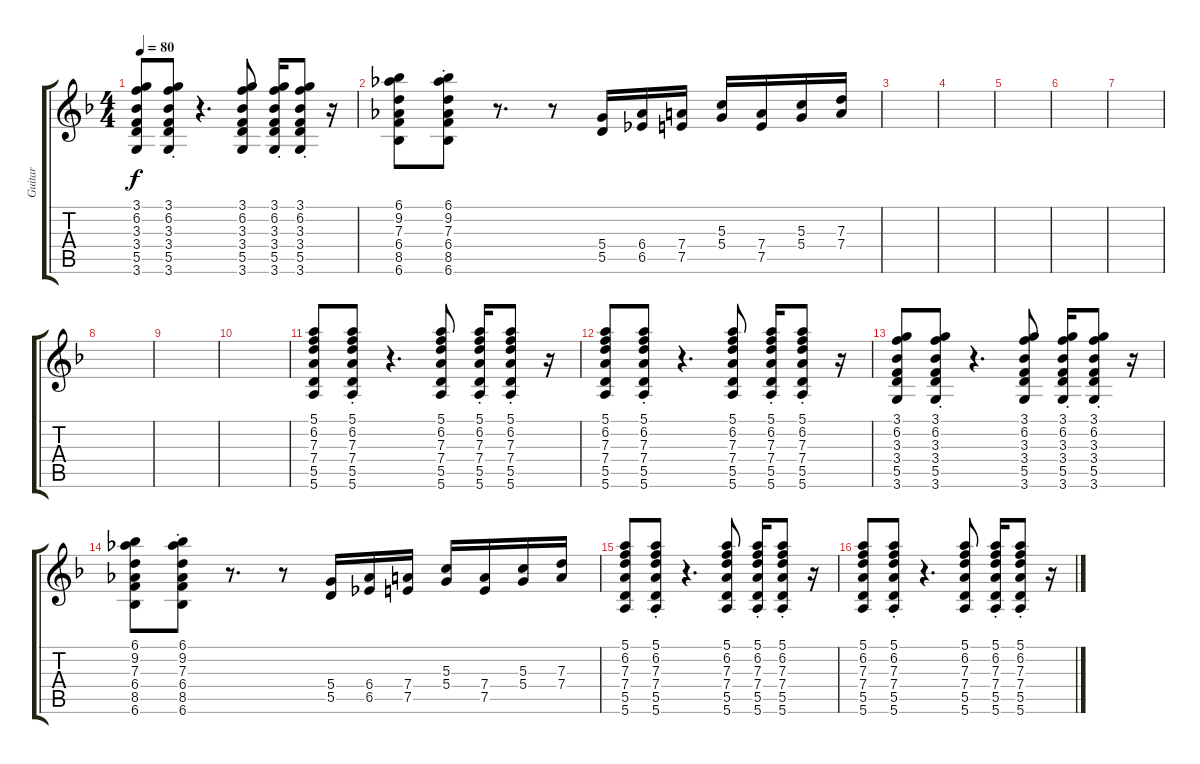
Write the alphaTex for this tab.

\track ("Guitar" "Guitar") {instrument electricguitarclean}
\staff {score tabs}
\tuning (E4 B3 G3 D3 A2 E2) {hide}
\ts (4 4)
\tempo 80
\clef g2
\ks dminor
(3.1 6.2 3.3 3.4 5.5 3.6).8{dy f} (3.1{st} 6.2{st} 3.3{st} 3.4{st} 5.5{st} 3.6{st}).8 r.4{d} (3.1 6.2 3.3 3.4 5.5 3.6).8 (3.1{st} 6.2{st} 3.3{st} 3.4{st} 5.5{st} 3.6{st}).16 (3.1{st} 6.2{st} 3.3{st} 3.4{st} 5.5{st} 3.6{st}).8 r.16 |
(6.1 9.2 7.3 6.4 8.5 6.6).8 (6.1{st} 9.2{st} 7.3{st} 6.4{st} 8.5{st} 6.6{st}).8 r.8{d} r.8 (5.4 5.5).16 (6.4 6.5).16 (7.4 7.5).16 (5.3 5.4).16 (7.4 7.5).16 (5.3 5.4).16 (7.3 7.4).16 |
|
|
|
|
|
|
|
|
(5.1 6.2 7.3 7.4 5.5 5.6).8 (5.1{st} 6.2{st} 7.3{st} 7.4{st} 5.5{st} 5.6{st}).8 r.4{d} (5.1 6.2 7.3 7.4 5.5 5.6).8 (5.1{st} 6.2{st} 7.3{st} 7.4{st} 5.5{st} 5.6{st}).16 (5.1{st} 6.2{st} 7.3{st} 7.4{st} 5.5{st} 5.6{st}).8 r.16 |
(5.1 6.2 7.3 7.4 5.5 5.6).8 (5.1{st} 6.2{st} 7.3{st} 7.4{st} 5.5{st} 5.6{st}).8 r.4{d} (5.1 6.2 7.3 7.4 5.5 5.6).8 (5.1{st} 6.2{st} 7.3{st} 7.4{st} 5.5{st} 5.6{st}).16 (5.1{st} 6.2{st} 7.3{st} 7.4{st} 5.5{st} 5.6{st}).8 r.16 |
(3.1 6.2 3.3 3.4 5.5 3.6).8 (3.1{st} 6.2{st} 3.3{st} 3.4{st} 5.5{st} 3.6{st}).8 r.4{d} (3.1 6.2 3.3 3.4 5.5 3.6).8 (3.1{st} 6.2{st} 3.3{st} 3.4{st} 5.5{st} 3.6{st}).16 (3.1{st} 6.2{st} 3.3{st} 3.4{st} 5.5{st} 3.6{st}).8 r.16 |
(6.1 9.2 7.3 6.4 8.5 6.6).8 (6.1{st} 9.2{st} 7.3{st} 6.4{st} 8.5{st} 6.6{st}).8 r.8{d} r.8 (5.4 5.5).16 (6.4 6.5).16 (7.4 7.5).16 (5.3 5.4).16 (7.4 7.5).16 (5.3 5.4).16 (7.3 7.4).16 |
(5.1 6.2 7.3 7.4 5.5 5.6).8 (5.1{st} 6.2{st} 7.3{st} 7.4{st} 5.5{st} 5.6{st}).8 r.4{d} (5.1 6.2 7.3 7.4 5.5 5.6).8 (5.1{st} 6.2{st} 7.3{st} 7.4{st} 5.5{st} 5.6{st}).16 (5.1{st} 6.2{st} 7.3{st} 7.4{st} 5.5{st} 5.6{st}).8 r.16 |
(5.1 6.2 7.3 7.4 5.5 5.6).8 (5.1{st} 6.2{st} 7.3{st} 7.4{st} 5.5{st} 5.6{st}).8 r.4{d} (5.1 6.2 7.3 7.4 5.5 5.6).8 (5.1{st} 6.2{st} 7.3{st} 7.4{st} 5.5{st} 5.6{st}).16 (5.1{st} 6.2{st} 7.3{st} 7.4{st} 5.5{st} 5.6{st}).8 r.16
